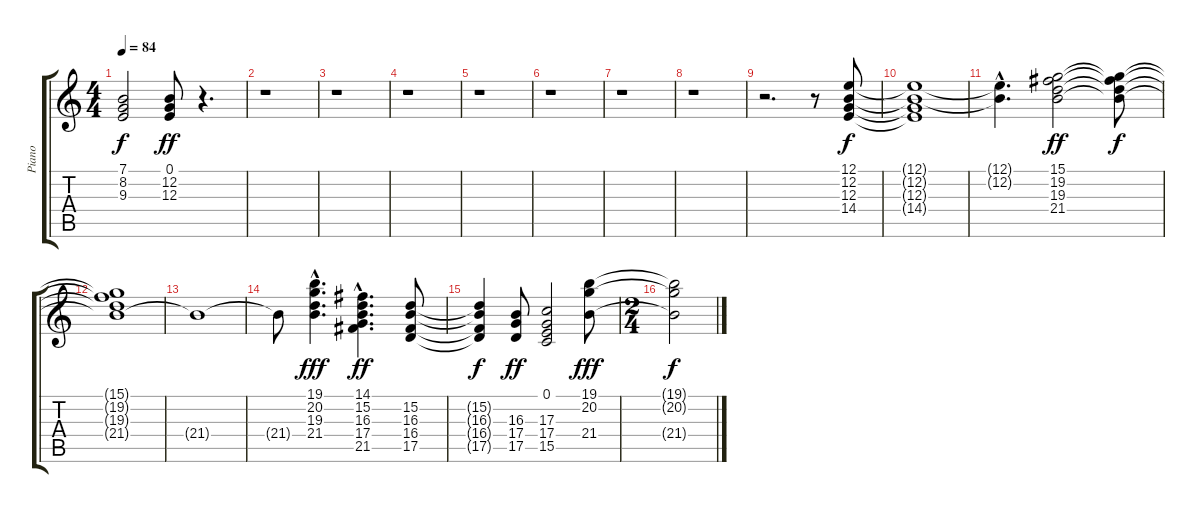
\track ("Piano" "Piano") {instrument brightacousticpiano}
\staff {score tabs}
\tuning (E4 B3 G3 D3 A2 E2) {hide}
\ts (4 4)
\tempo 84
\clef g2
\ks c
(7.1{t} 8.2{t} 9.3{t}).2{dy f} (0.1 12.2 12.3).8{dy ff} r.4{d} |
r.1 |
r.1 |
r.1 |
r.1 |
r.1 |
r.1 |
r.1 |
r.2{d} r.8 (12.1 12.2 12.3 14.4).8{dy f} |
(12.1{t} 12.2{t} 12.3{t} 14.4{t}).1 |
(12.1{t} 12.2{hac t}).4{d} (15.1 19.2 19.3 21.4).2{dy ff} (15.1{t} 19.2{t} 19.3{t} 21.4{t}).8{dy f} |
(15.1{t} 19.2{t} 19.3{t} 21.4{t}).1 |
21.4{t}.1 |
21.4{t}.8 (19.1{hac} 20.2{hac} 19.3{hac} 21.4{hac}).4{d dy fff} (14.1{hac} 15.2{hac} 16.3{hac} 17.4{hac} 21.5{hac}).4{d dy ff} (15.2 16.3 16.4 17.5).8 |
(15.2{t} 16.3{t} 16.4{t} 17.5{t}).4{dy f} (16.3 17.4 17.5).8{dy ff} (0.1 17.3 17.4 15.5).2 (19.1 20.2 21.4).8{dy fff} |
\ts (2 4)
(19.1{t} 20.2{t} 21.4{t}).2{dy f}
